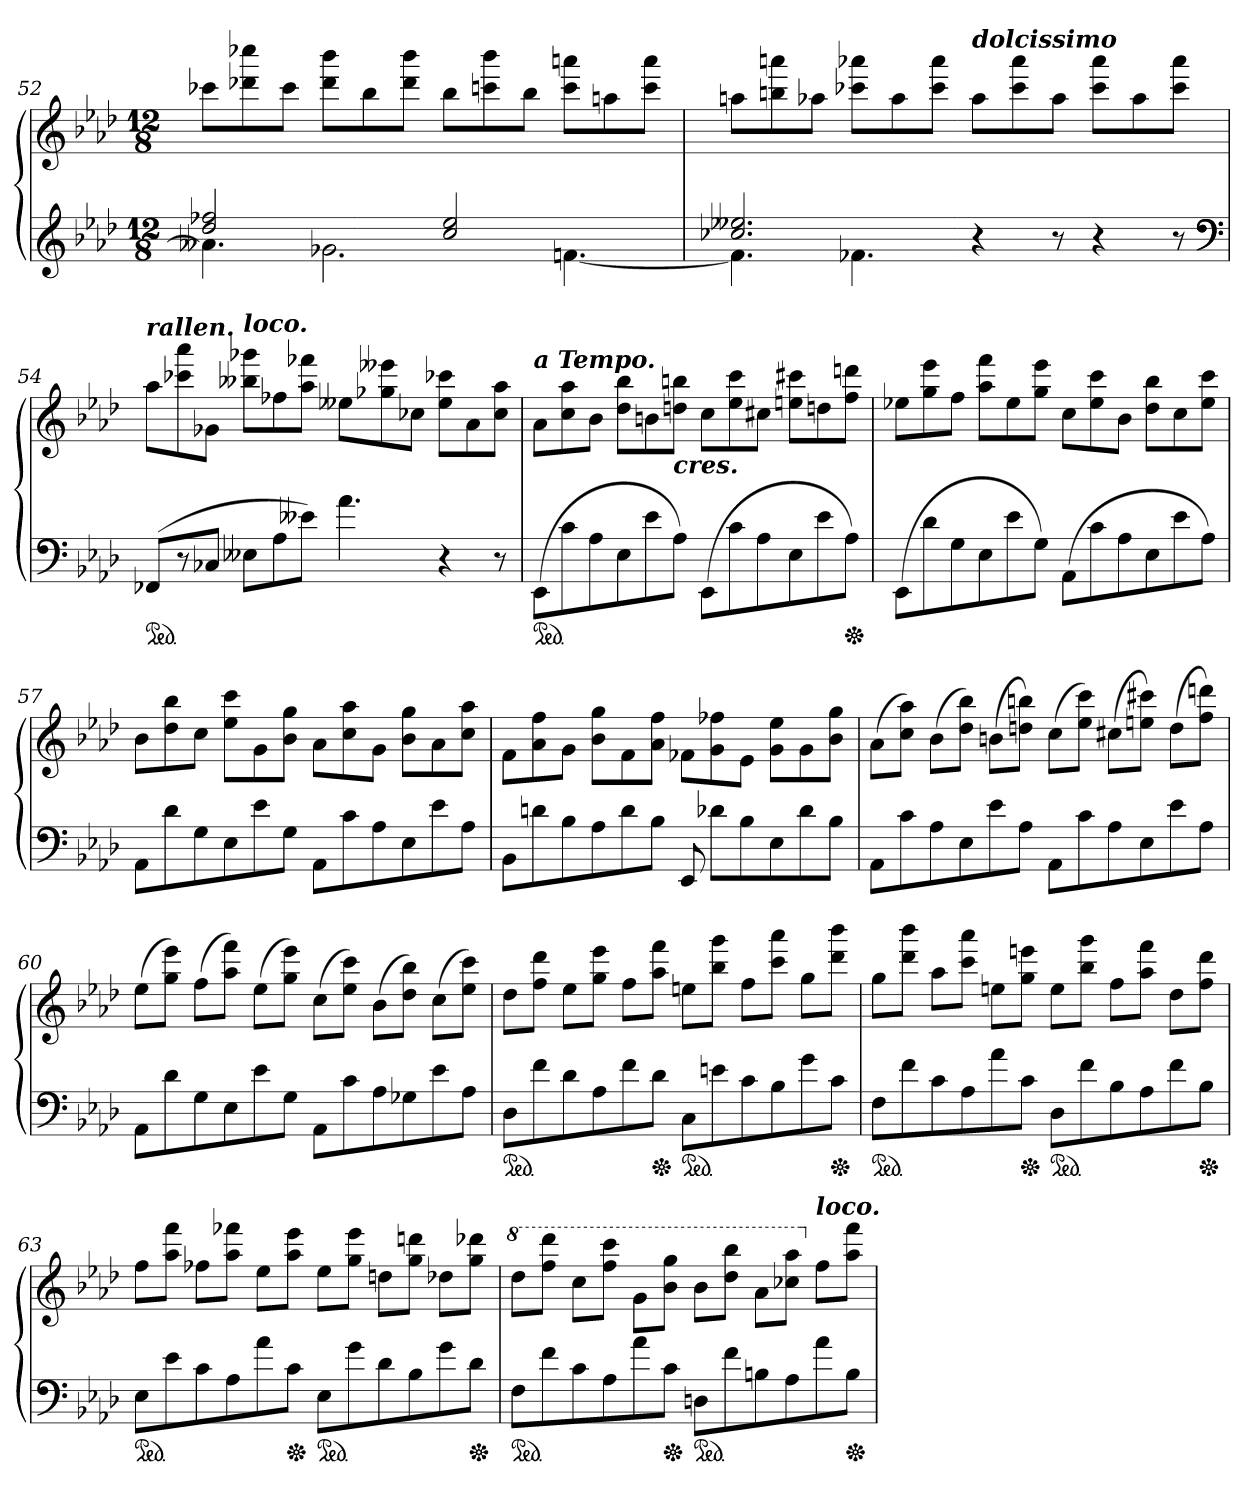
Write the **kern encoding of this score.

**kern	**kern
*part1	*part1
*staff2	*staff1
*clefG2	*clefG2
*k[b-e-a-d-]	*k[b-e-a-d-]
*M12/8	*M12/8
=52	=52
*^	*
2dd- 2ff-X	4.a--X]	8ccc-XL
.	.	8ddd-X 8cccc-X
.	.	8ccc-J
.	2.g-X	8ddd- 8bbb-L
4ryy	.	8bb-
.	.	8ddd- 8bbb-J
2cc 2ee-	.	8bb-L
.	.	8cccn 8bbb-
.	.	8bb-J
.	[4.fn	8ccc 8aaanL
4ryy	.	8aan
.	.	8ccc 8aaaJ
=53	=53	=53
2.cc-X 2.ee--X	4.f]	8aanL
.	.	8bbn 8aaan
.	.	8aa-XJ
.	4.f-X	8ccc-X 8aaa-XL
.	.	8aa-
.	.	8ccc- 8aaa-J
!	!	!LO:TX:a:Bi:t=dolcissimo
4r	2.rcyy	8aa-L
.	.	8ccc- 8aaa-
8r	.	8aa-J
4r	.	8ccc- 8aaa-L
.	.	8aa-
8r	.	8ccc- 8aaa-J
*v	*v	*
*clefF4	*
=54	=54
!	!LO:TX:a:Bi:t=rallen.
*ped	*
(>8FF-XL	8aa-L
8r	8ccc-X 8aaa-
8C-XJ	8g-XJ
!	!LO:TX:a:Bi:t=loco.
8E--XL	8bb--X 8ggg-XL
8A-	8ff-X
8e--XJ)	8aa- 8fff-XJ
4.a-	8ee--XL
.	8gg-X 8eee--X
.	8cc-XJ
4r	8ee-- 8ccc-XL
.	8a-
8r	8cc- 8aa-J
=55	=55
!	!LO:TX:a:Bi:t=a Tempo.
!LO:TX:b:t=pedał przed nutą	!
*ped	*
(>8EE-L	8a-L
8c	8cc 8aa-
8A-	8b-J
8E-	8dd- 8bb-L
8e-	8bn
!	!LO:TX:c:Bi:t=cres.
8A-J)	8ddn 8bbnJ
(>8EE-L	8ccL
8c	8ee- 8ccc
8A-	8cc#XJ
8E-	8een 8ccc#XL
8e-	8ddn
*Xped	*
8A-J)	8ff 8dddnJ
=56	=56
(>8EE-L	8ee-XL
8d-	8gg 8eee-
8G	8ffJ
8E-	8aa- 8fffL
8e-	8ee-
8GJ)	8gg 8eee-J
(>8AA-L	8ccL
8c	8ee- 8ccc
8A-	8b-J
8E-	8dd- 8bb-L
8e-	8cc
8A-J)	8ee- 8cccJ
=57	=57
8AA-L	8b-L
8d-	8dd- 8bb-
8G	8ccJ
8E-	8ee- 8cccL
8e-	8g
8GJ	8b- 8ggJ
8AA-L	8a-L
8c	8cc 8aa-
8A-	8gJ
8E-	8b- 8ggL
8e-	8a-
8A-J	8cc 8aa-J
=58	=58
8BB-L	8f\L
8dn	8a- 8ff
8B-	8gJ
8A-	8b-\ 8gg\L
8d	8f
8B-J	8a- 8ffJ
8EE-	8f-X\L
8d-XL	8g 8ff-X
8B-	8e-J
8E-	8g\ 8ee-\L
8d-	8g
8B-J	8b- 8ggJ
=59	=59
8AA-L	(>8a-L
8c	8cc 8aa-J)
8A-	(>8b-L
8E-	8dd- 8bb-J)
8e-	(>8bnL
8A-J	8ddn 8bbnJ)
8AA-L	(>8ccL
8c	8ee- 8cccJ)
8A-	(>8cc#XL
8E-	8een 8ccc#XJ)
8e-	(>8ddL
8A-J	8ff 8dddnJ)
=60	=60
8AA-L	(>8ee-L
8d-	8gg 8eee-J)
8G	(>8ffL
8E-	8aa- 8fffJ)
8e-	(>8ee-L
8GJ	8gg 8eee-J)
8AA-L	(>8ccL
8c	8ee- 8cccJ)
8A-	(>8b-L
8G-X	8dd- 8bb-J)
8e-	(>8ccL
8A-J	8ee- 8cccJ)
=61	=61
*ped	*
8D-L	8dd-L
8f	8ff 8ddd-J
8d-	8ee-L
8A-	8gg 8eee-J
8f	8ffL
*Xped	*
8d-J	8aa- 8fffJ
*ped	*
8CL	8eenL
8en	8bb- 8gggJ
8c	8ffL
8B-	8ccc 8aaa-J
8g	8ggL
*Xped	*
8cJ	8ddd- 8bbb-J
=62	=62
*ped	*
8FL	8ggL
8f	8ddd- 8bbb-J
8c	8aa-L
8A-	8ccc 8aaa-J
8a-	8eenL
*Xped	*
8cJ	8gg 8eeenJ
*ped	*
8D-L	8eeL
8f	8bb- 8gggJ
8B-	8ffL
8A-	8aa- 8fffJ
8f	8dd-L
*Xped	*
8B-J	8ff 8ddd-J
=63	=63
*ped	*
8E-L	8ffL
8e-	8aa- 8fffJ
8c	8ff-XL
8A-	8aa- 8fff-XJ
8a-	8ee-L
*Xped	*
8cJ	8aa- 8eee-J
*ped	*
8E-L	8ee-L
8g	8gg 8eee-J
8d-	8ddnL
8B-	8gg 8dddnJ
8g	8dd-XL
*Xped	*
8d-J	8gg 8ddd-XJ
=64	=64
*	*8va
*ped	*
8FL	8ddd-L
8f	8fff 8dddd-J
8c	8cccL
8A-	8fff 8ccccJ
8a-	8ggL
*Xped	*
8cJ	8bb- 8gggJ
*ped	*
8DnL	8bb-L
8f	8ddd- 8bbb-J
8Bn	8aa-L
8A-	8ccc-X 8aaa-J
*	*X8va
!	!LO:TX:a:Bi:t=loco.
8a-	8ffL
*Xped	*
8BJ	8aa- 8fffJ
=	=
*-	*-
